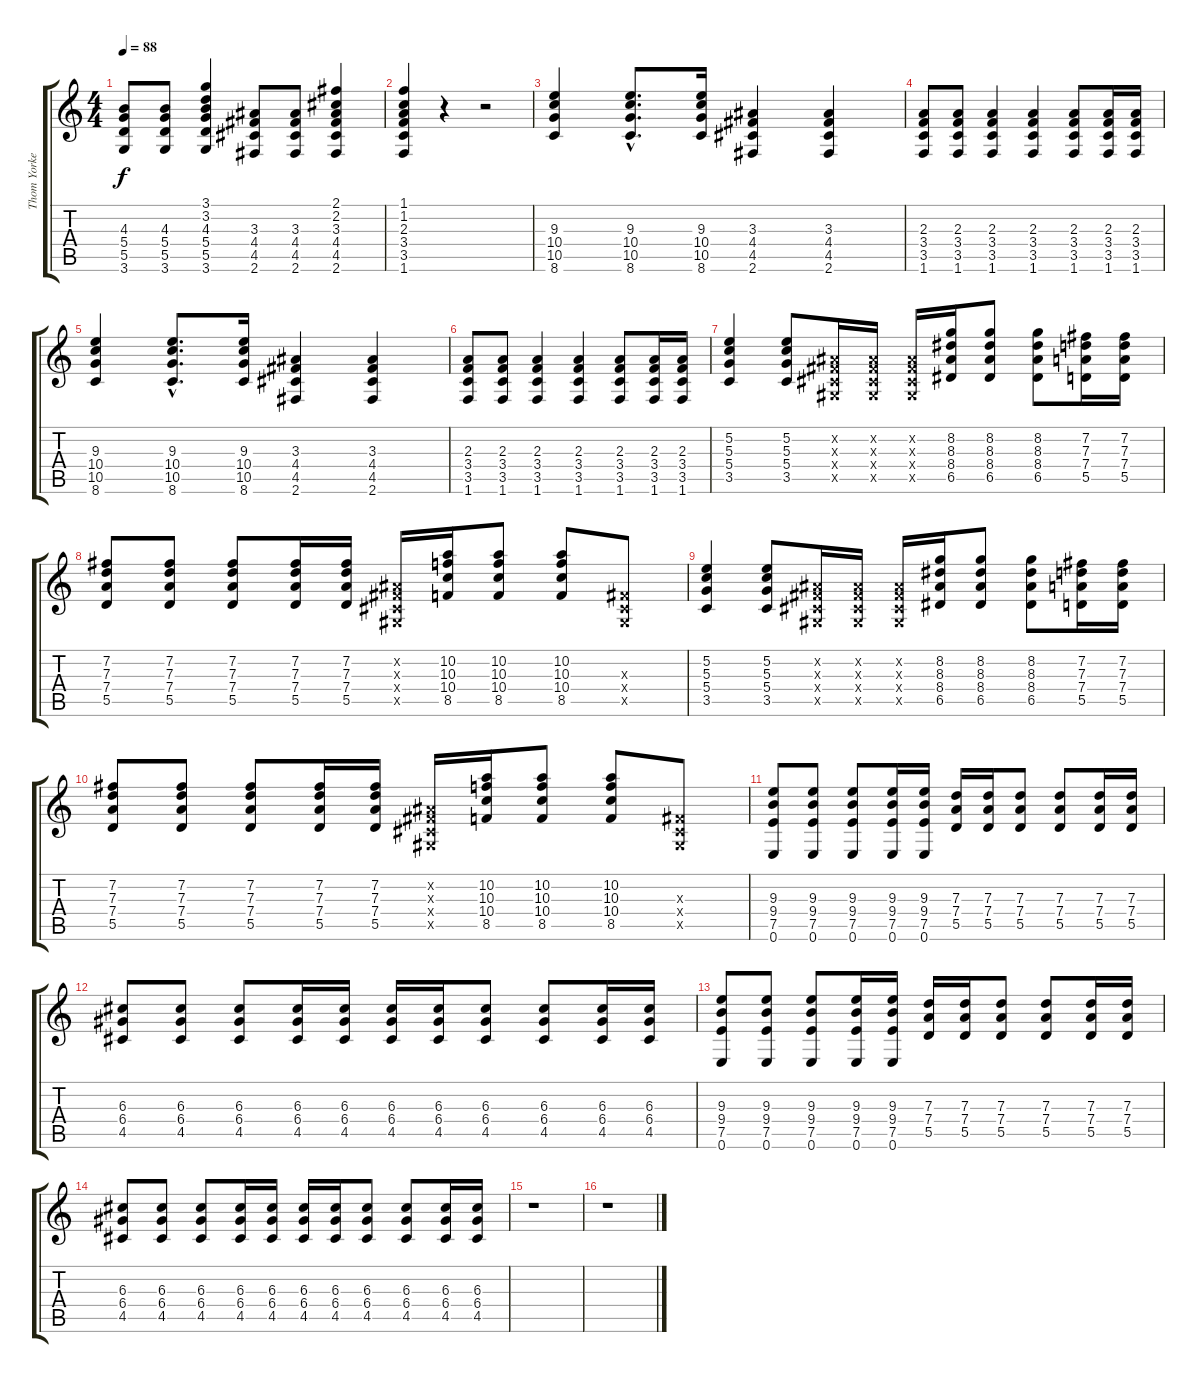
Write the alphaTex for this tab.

\track ("Thom Yorke" "Thom Yorke") {instrument acousticguitarsteel}
\staff {score tabs}
\tuning (E4 B3 G3 D3 A2 E2) {hide}
\ts (4 4)
\tempo 88
\clef g2
\ks c
(4.3 5.4 5.5 3.6).8{dy f} (4.3 5.4 5.5 3.6).8 (3.1 3.2 4.3 5.4 5.5 3.6).4 (3.3 4.4 4.5 2.6).8 (3.3 4.4 4.5 2.6).8 (2.1 2.2 3.3 4.4 4.5 2.6).4 |
(1.1 1.2 2.3 3.4 3.5 1.6).4 r.4 r.2 |
(9.3 10.4 10.5 8.6).4 (9.3{hac} 10.4{hac} 10.5{hac} 8.6{hac}).8{d} (9.3 10.4 10.5 8.6).16 (3.3 4.4 4.5 2.6).4 (3.3 4.4 4.5 2.6).4 |
(2.3 3.4 3.5 1.6).8 (2.3 3.4 3.5 1.6).8 (2.3 3.4 3.5 1.6).4 (2.3 3.4 3.5 1.6).4 (2.3 3.4 3.5 1.6).8 (2.3 3.4 3.5 1.6).16 (2.3 3.4 3.5 1.6).16 |
(9.3 10.4 10.5 8.6).4 (9.3{hac} 10.4{hac} 10.5{hac} 8.6{hac}).8{d} (9.3 10.4 10.5 8.6).16 (3.3 4.4 4.5 2.6).4 (3.3 4.4 4.5 2.6).4 |
(2.3 3.4 3.5 1.6).8 (2.3 3.4 3.5 1.6).8 (2.3 3.4 3.5 1.6).4 (2.3 3.4 3.5 1.6).4 (2.3 3.4 3.5 1.6).8 (2.3 3.4 3.5 1.6).16 (2.3 3.4 3.5 1.6).16 |
(5.2 5.3 5.4 3.5).4 (5.2 5.3 5.4 3.5).8 (-1.2{x} -1.3{x} -1.4{x} -1.5{x}).16 (-1.2{x} -1.3{x} -1.4{x} -1.5{x}).16 (-1.2{x} -1.3{x} -1.4{x} -1.5{x}).16 (8.2 8.3 8.4 6.5).16 (8.2 8.3 8.4 6.5).8 (8.2 8.3 8.4 6.5).8 (7.2 7.3 7.4 5.5).16 (7.2 7.3 7.4 5.5).16 |
(7.2 7.3 7.4 5.5).8 (7.2 7.3 7.4 5.5).8 (7.2 7.3 7.4 5.5).8 (7.2 7.3 7.4 5.5).16 (7.2 7.3 7.4 5.5).16 (-1.2{x} -1.3{x} -1.4{x} -1.5{x}).16 (10.2 10.3 10.4 8.5).16 (10.2 10.3 10.4 8.5).8 (10.2 10.3 10.4 8.5).8 (-1.3{x} -1.4{x} -1.5{x}).8 |
(5.2 5.3 5.4 3.5).4 (5.2 5.3 5.4 3.5).8 (-1.2{x} -1.3{x} -1.4{x} -1.5{x}).16 (-1.2{x} -1.3{x} -1.4{x} -1.5{x}).16 (-1.2{x} -1.3{x} -1.4{x} -1.5{x}).16 (8.2 8.3 8.4 6.5).16 (8.2 8.3 8.4 6.5).8 (8.2 8.3 8.4 6.5).8 (7.2 7.3 7.4 5.5).16 (7.2 7.3 7.4 5.5).16 |
(7.2 7.3 7.4 5.5).8 (7.2 7.3 7.4 5.5).8 (7.2 7.3 7.4 5.5).8 (7.2 7.3 7.4 5.5).16 (7.2 7.3 7.4 5.5).16 (-1.2{x} -1.3{x} -1.4{x} -1.5{x}).16 (10.2 10.3 10.4 8.5).16 (10.2 10.3 10.4 8.5).8 (10.2 10.3 10.4 8.5).8 (-1.3{x} -1.4{x} -1.5{x}).8 |
(9.3 9.4 7.5 0.6).8 (9.3 9.4 7.5 0.6).8 (9.3 9.4 7.5 0.6).8 (9.3 9.4 7.5 0.6).16 (9.3 9.4 7.5 0.6).16 (7.3 7.4 5.5).16 (7.3 7.4 5.5).16 (7.3 7.4 5.5).8 (7.3 7.4 5.5).8 (7.3 7.4 5.5).16 (7.3 7.4 5.5).16 |
(6.3 6.4 4.5).8 (6.3 6.4 4.5).8 (6.3 6.4 4.5).8 (6.3 6.4 4.5).16 (6.3 6.4 4.5).16 (6.3 6.4 4.5).16 (6.3 6.4 4.5).16 (6.3 6.4 4.5).8 (6.3 6.4 4.5).8 (6.3 6.4 4.5).16 (6.3 6.4 4.5).16 |
(9.3 9.4 7.5 0.6).8 (9.3 9.4 7.5 0.6).8 (9.3 9.4 7.5 0.6).8 (9.3 9.4 7.5 0.6).16 (9.3 9.4 7.5 0.6).16 (7.3 7.4 5.5).16 (7.3 7.4 5.5).16 (7.3 7.4 5.5).8 (7.3 7.4 5.5).8 (7.3 7.4 5.5).16 (7.3 7.4 5.5).16 |
(6.3 6.4 4.5).8 (6.3 6.4 4.5).8 (6.3 6.4 4.5).8 (6.3 6.4 4.5).16 (6.3 6.4 4.5).16 (6.3 6.4 4.5).16 (6.3 6.4 4.5).16 (6.3 6.4 4.5).8 (6.3 6.4 4.5).8 (6.3 6.4 4.5).16 (6.3 6.4 4.5).16 |
r.1 |
r.1
